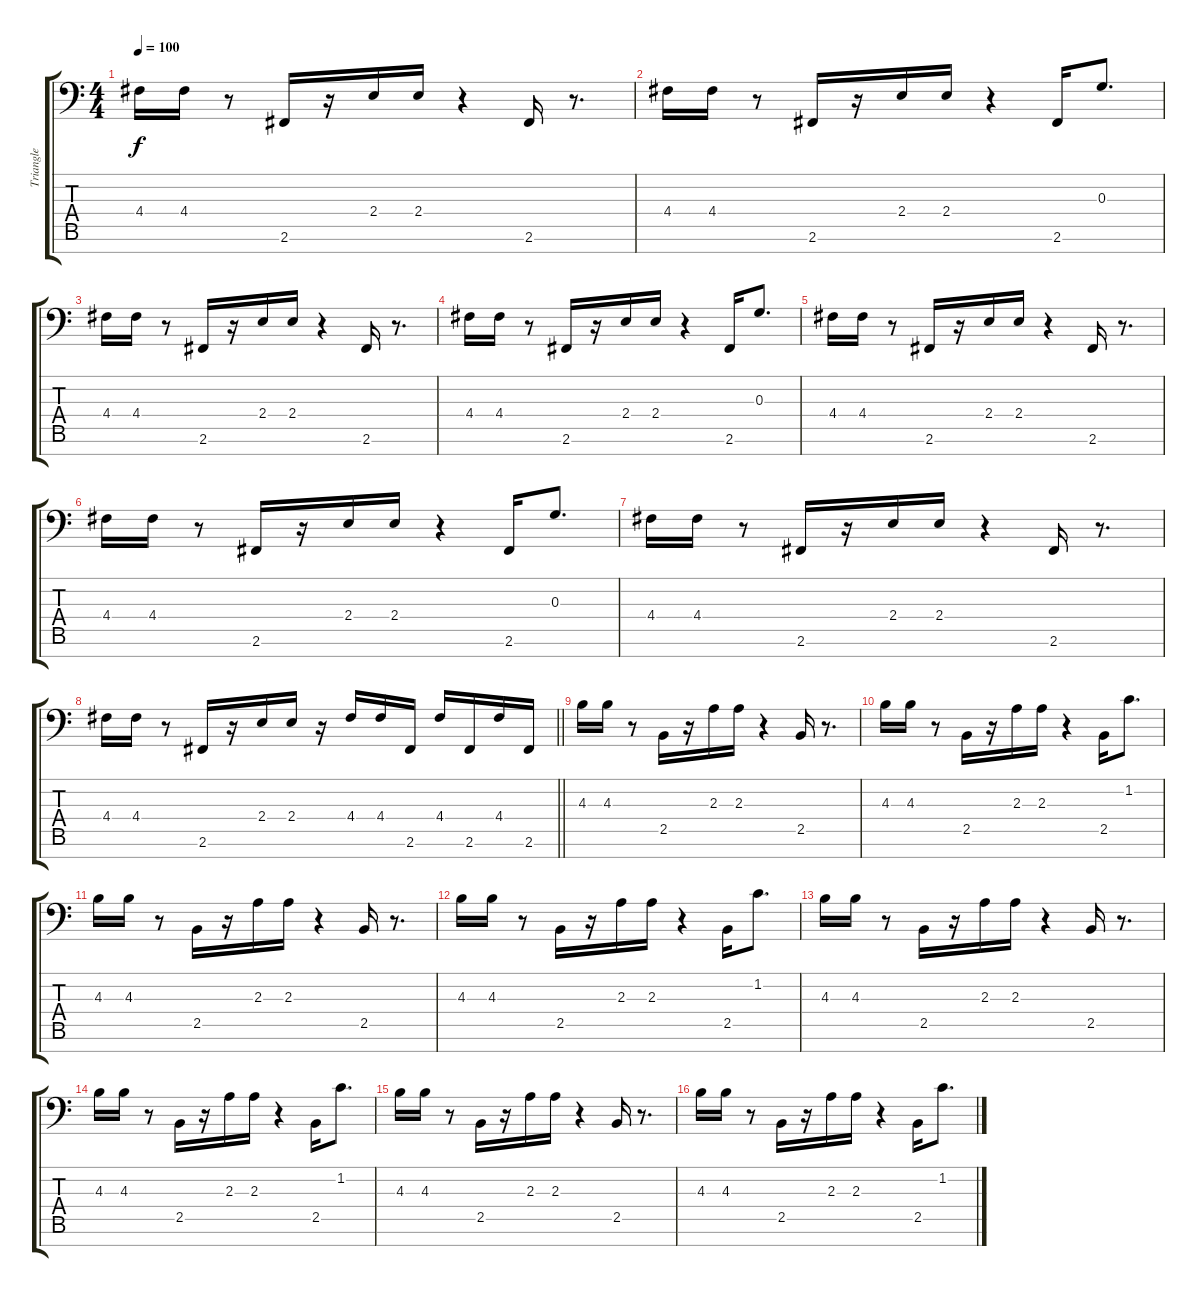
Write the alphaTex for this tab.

\track ("Triangle" "Triangle") {instrument electricbassfinger}
\staff {score tabs}
\tuning (E3 B2 G2 D2 A1 E1 B0) {hide}
\ts (4 4)
\tempo 100
\clef f4
\ks c
4.4.16{dy f} 4.4.16 r.8 2.6.16 r.16 2.4.16 2.4.16 r.4 2.6.16 r.8{d} |
4.4.16 4.4.16 r.8 2.6.16 r.16 2.4.16 2.4.16 r.4 2.6.16 0.3.8{d} |
4.4.16 4.4.16 r.8 2.6.16 r.16 2.4.16 2.4.16 r.4 2.6.16 r.8{d} |
4.4.16 4.4.16 r.8 2.6.16 r.16 2.4.16 2.4.16 r.4 2.6.16 0.3.8{d} |
4.4.16 4.4.16 r.8 2.6.16 r.16 2.4.16 2.4.16 r.4 2.6.16 r.8{d} |
4.4.16 4.4.16 r.8 2.6.16 r.16 2.4.16 2.4.16 r.4 2.6.16 0.3.8{d} |
4.4.16 4.4.16 r.8 2.6.16 r.16 2.4.16 2.4.16 r.4 2.6.16 r.8{d} |
\barLineRight lightlight
4.4.16 4.4.16 r.8 2.6.16 r.16 2.4.16 2.4.16 r.16 4.4.16 4.4.16 2.6.16 4.4.16 2.6.16 4.4.16 2.6.16 |
\section ("" "")
4.3.16 4.3.16 r.8 2.5.16 r.16 2.3.16 2.3.16 r.4 2.5.16 r.8{d} |
4.3.16 4.3.16 r.8 2.5.16 r.16 2.3.16 2.3.16 r.4 2.5.16 1.2.8{d} |
4.3.16 4.3.16 r.8 2.5.16 r.16 2.3.16 2.3.16 r.4 2.5.16 r.8{d} |
4.3.16 4.3.16 r.8 2.5.16 r.16 2.3.16 2.3.16 r.4 2.5.16 1.2.8{d} |
4.3.16 4.3.16 r.8 2.5.16 r.16 2.3.16 2.3.16 r.4 2.5.16 r.8{d} |
4.3.16 4.3.16 r.8 2.5.16 r.16 2.3.16 2.3.16 r.4 2.5.16 1.2.8{d} |
4.3.16 4.3.16 r.8 2.5.16 r.16 2.3.16 2.3.16 r.4 2.5.16 r.8{d} |
4.3.16 4.3.16 r.8 2.5.16 r.16 2.3.16 2.3.16 r.4 2.5.16 1.2.8{d}
